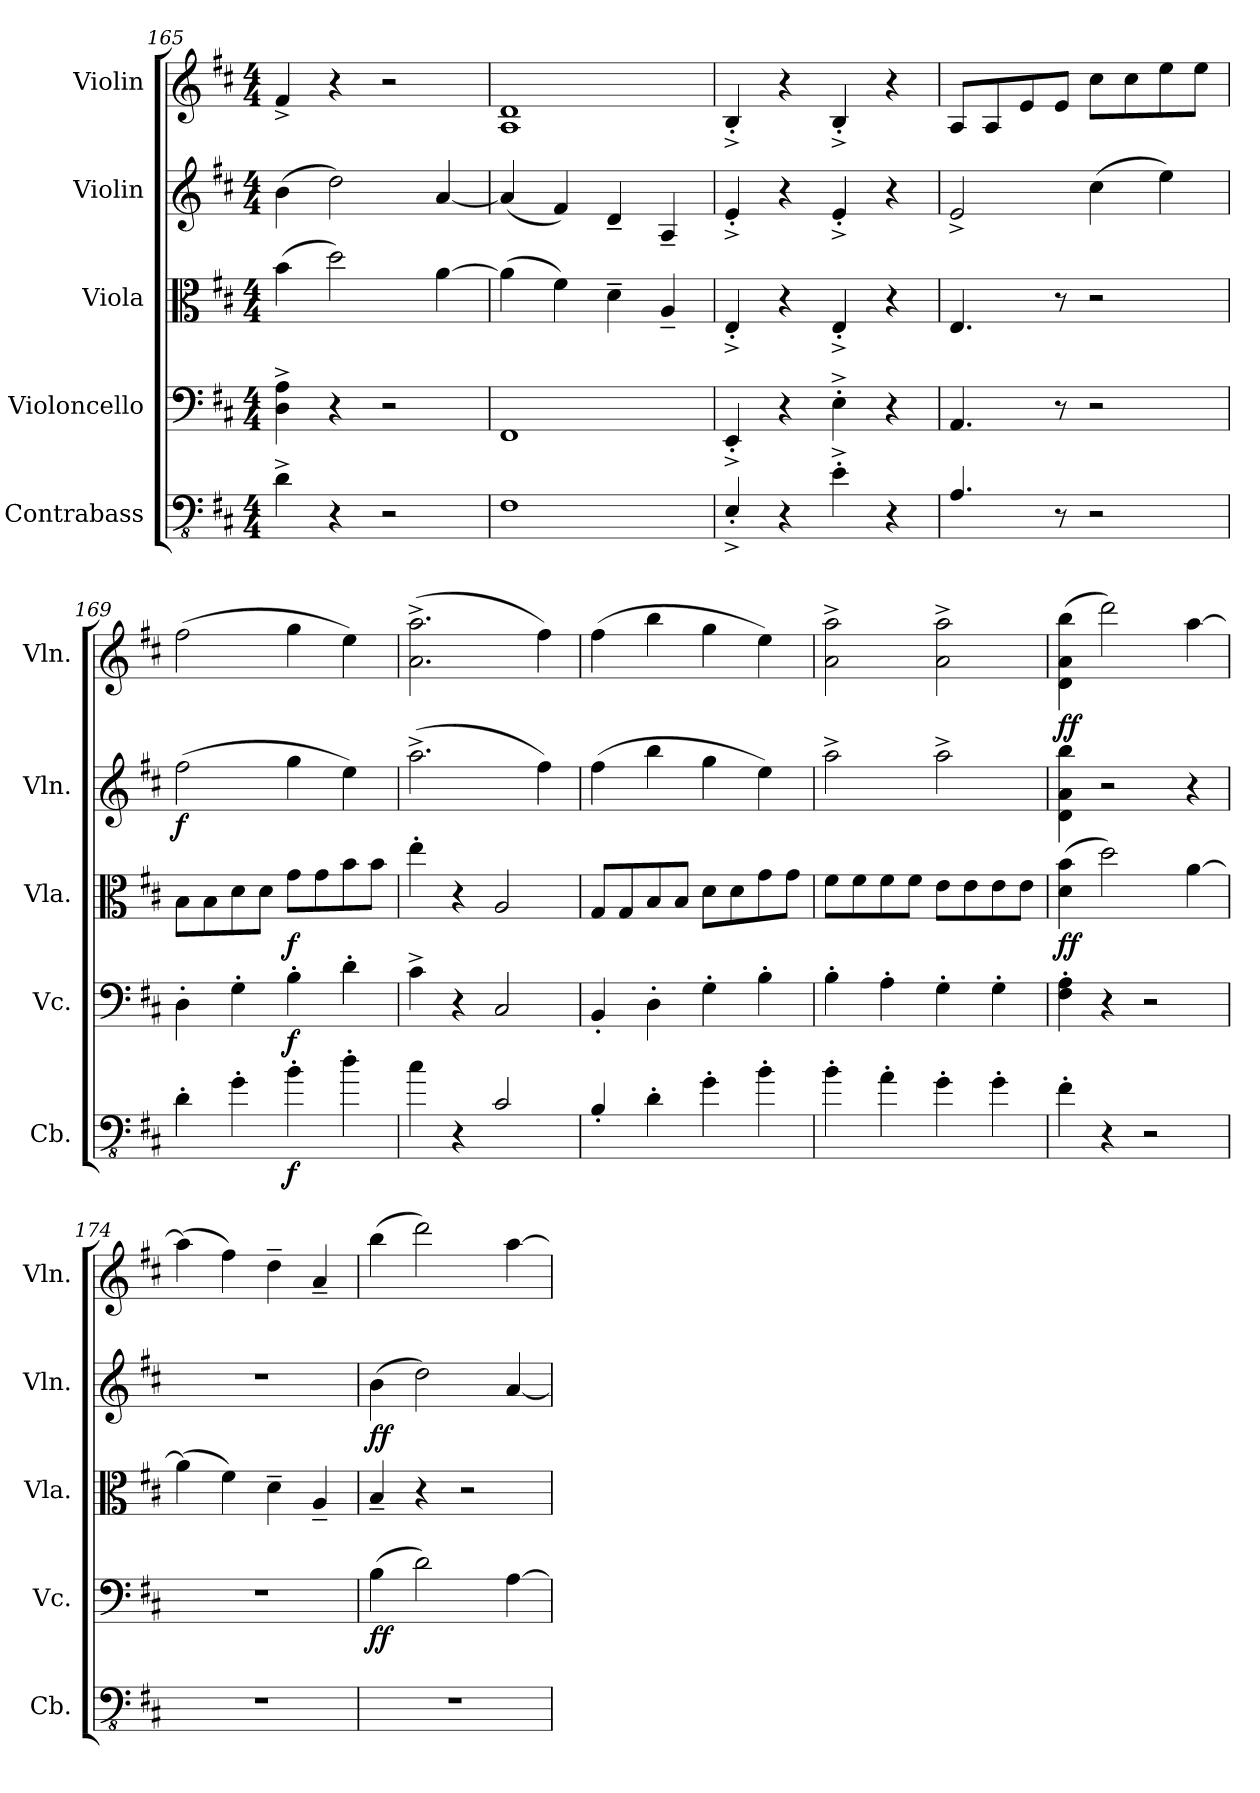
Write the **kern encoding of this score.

**kern	**dynam	**kern	**dynam	**kern	**dynam	**kern	**dynam	**kern	**dynam
*part5	*part5	*part4	*part4	*part3	*part3	*part2	*part2	*part1	*part1
*staff5	*staff5	*staff4	*staff4	*staff3	*staff3	*staff2	*staff2	*staff1	*staff1
*I"Contrabass	*	*I"Violoncello	*	*I"Viola	*	*I"Violin	*	*I"Violin	*
*I'Cb.	*	*I'Vc.	*	*I'Vla.	*	*I'Vln.	*	*I'Vln.	*
*clefFv4	*	*clefF4	*	*clefC3	*	*clefG2	*	*clefG2	*
*ITrd7c12	*	*	*	*	*	*	*	*	*
*k[f#c#]	*	*k[f#c#]	*	*k[f#c#]	*	*k[f#c#]	*	*k[f#c#]	*
*M4/4	*	*M4/4	*	*M4/4	*	*M4/4	*	*M4/4	*
=165	=165	=165	=165	=165	=165	=165	=165	=165	=165
4DD^\	.	4D\^ 4A\^	.	(4b\	.	(4b\	.	4f#^/	.
4r	.	4r	.	2dd\)	.	2dd\)	.	4r	.
2r	.	2r	.	.	.	.	.	2r	.
.	.	.	.	[4a\	.	[4a/	.	.	.
=166	=166	=166	=166	=166	=166	=166	=166	=166	=166
1FFF#	.	1FF#	.	(4a\]	.	(4a/]	.	1A 1d	.
.	.	.	.	4f#\)	.	4f#/)	.	.	.
.	.	.	.	4d~\	.	4d~/	.	.	.
.	.	.	.	4A~/	.	4A~/	.	.	.
=167	=167	=167	=167	=167	=167	=167	=167	=167	=167
4EEE'^/	.	4EE'^/	.	4E'^/	.	4e'^/	.	4B'^/	.
4r	.	4r	.	4r	.	4r	.	4r	.
4EE'^\	.	4E'^\	.	4E'^/	.	4e'^/	.	4B'^/	.
4r	.	4r	.	4r	.	4r	.	4r	.
=168	=168	=168	=168	=168	=168	=168	=168	=168	=168
4.AAA/	.	4.AA/	.	4.E/	.	2e^/	.	8A/L	.
.	.	.	.	.	.	.	.	8A/	.
.	.	.	.	.	.	.	.	8e/	.
8r	.	8r	.	8r	.	.	.	8e/J	.
2r	.	2r	.	2r	.	(4cc#\	.	8cc#\L	.
.	.	.	.	.	.	.	.	8cc#\	.
.	.	.	.	.	.	4ee\)	.	8ee\	.
.	.	.	.	.	.	.	.	8ee\J	.
!!LO:PB:g=z
=169	=169	=169	=169	=169	=169	=169	=169	=169	=169
!	!	!	!	!	!	!	!LO:DY:b	!	!
4DD'\	.	4D'\	.	8B\L	.	(2ff#\	f	(2ff#\	.
.	.	.	.	8B\	.	.	.	.	.
4GG'\	.	4G'\	.	8d\	.	.	.	.	.
.	.	.	.	8d\J	.	.	.	.	.
!	!LO:DY:b	!	!LO:DY:b	!	!LO:DY:b	!	!	!	!
4BB'\	f	4B'\	f	8g\L	f	4gg\	.	4gg\	.
.	.	.	.	8g\	.	.	.	.	.
4D'\	.	4d'\	.	8b\	.	4ee\)	.	4ee\)	.
.	.	.	.	8b\J	.	.	.	.	.
=170	=170	=170	=170	=170	=170	=170	=170	=170	=170
4C#\	.	4c#^\	.	4ee'\	.	(2.aa^\	.	(2.a\^ 2.aa\^	.
4r	.	4r	.	4r	.	.	.	.	.
2CC#/	.	2C#/	.	2A/	.	.	.	.	.
.	.	.	.	.	.	4ff#\)	.	4ff#\)	.
=171	=171	=171	=171	=171	=171	=171	=171	=171	=171
4BBB'/	.	4BB'/	.	8G/L	.	(4ff#\	.	(4ff#\	.
.	.	.	.	8G/	.	.	.	.	.
4DD'\	.	4D'\	.	8B/	.	4bb\	.	4bb\	.
.	.	.	.	8B/J	.	.	.	.	.
4GG'\	.	4G'\	.	8d\L	.	4gg\	.	4gg\	.
.	.	.	.	8d\	.	.	.	.	.
4BB'\	.	4B'\	.	8g\	.	4ee\)	.	4ee\)	.
.	.	.	.	8g\J	.	.	.	.	.
=172	=172	=172	=172	=172	=172	=172	=172	=172	=172
4BB'\	.	4B'\	.	8f#\L	.	2aa^\	.	2a\^ 2aa\^	.
.	.	.	.	8f#\	.	.	.	.	.
4AA'\	.	4A'\	.	8f#\	.	.	.	.	.
.	.	.	.	8f#\J	.	.	.	.	.
4GG'\	.	4G'\	.	8e\L	.	2aa^\	.	2a\^ 2aa\^	.
.	.	.	.	8e\	.	.	.	.	.
4GG'\	.	4G'\	.	8e\	.	.	.	.	.
.	.	.	.	8e\J	.	.	.	.	.
=173	=173	=173	=173	=173	=173	=173	=173	=173	=173
!	!	!	!	!	!LO:DY:b	!	!	!	!LO:DY:b
4FF#'\	.	4F#\' 4A\'	.	(4d\ 4b\	ff	4d\ 4a\ 4bb\	.	(4d\ 4a\ 4bb\	ff
4r	.	4r	.	2dd\)	.	2r	.	2ddd\)	.
2r	.	2r	.	.	.	.	.	.	.
.	.	.	.	[4a\	.	4r	.	[4aa\	.
=174	=174	=174	=174	=174	=174	=174	=174	=174	=174
1r	.	1r	.	(4a\]	.	1r	.	(4aa\]	.
.	.	.	.	4f#\)	.	.	.	4ff#\)	.
.	.	.	.	4d~\	.	.	.	4dd~\	.
.	.	.	.	4A~/	.	.	.	4a~/	.
=175	=175	=175	=175	=175	=175	=175	=175	=175	=175
!	!	!	!LO:DY:b	!	!	!	!LO:DY:b	!	!
1r	.	(4B\	ff	4B~/	.	(4b\	ff	(4bb\	.
.	.	2d\)	.	4r	.	2dd\)	.	2ddd\)	.
.	.	.	.	2r	.	.	.	.	.
.	.	[4A\	.	.	.	[4a/	.	[4aa\	.
=	=	=	=	=	=	=	=	=	=
*-	*-	*-	*-	*-	*-	*-	*-	*-	*-
